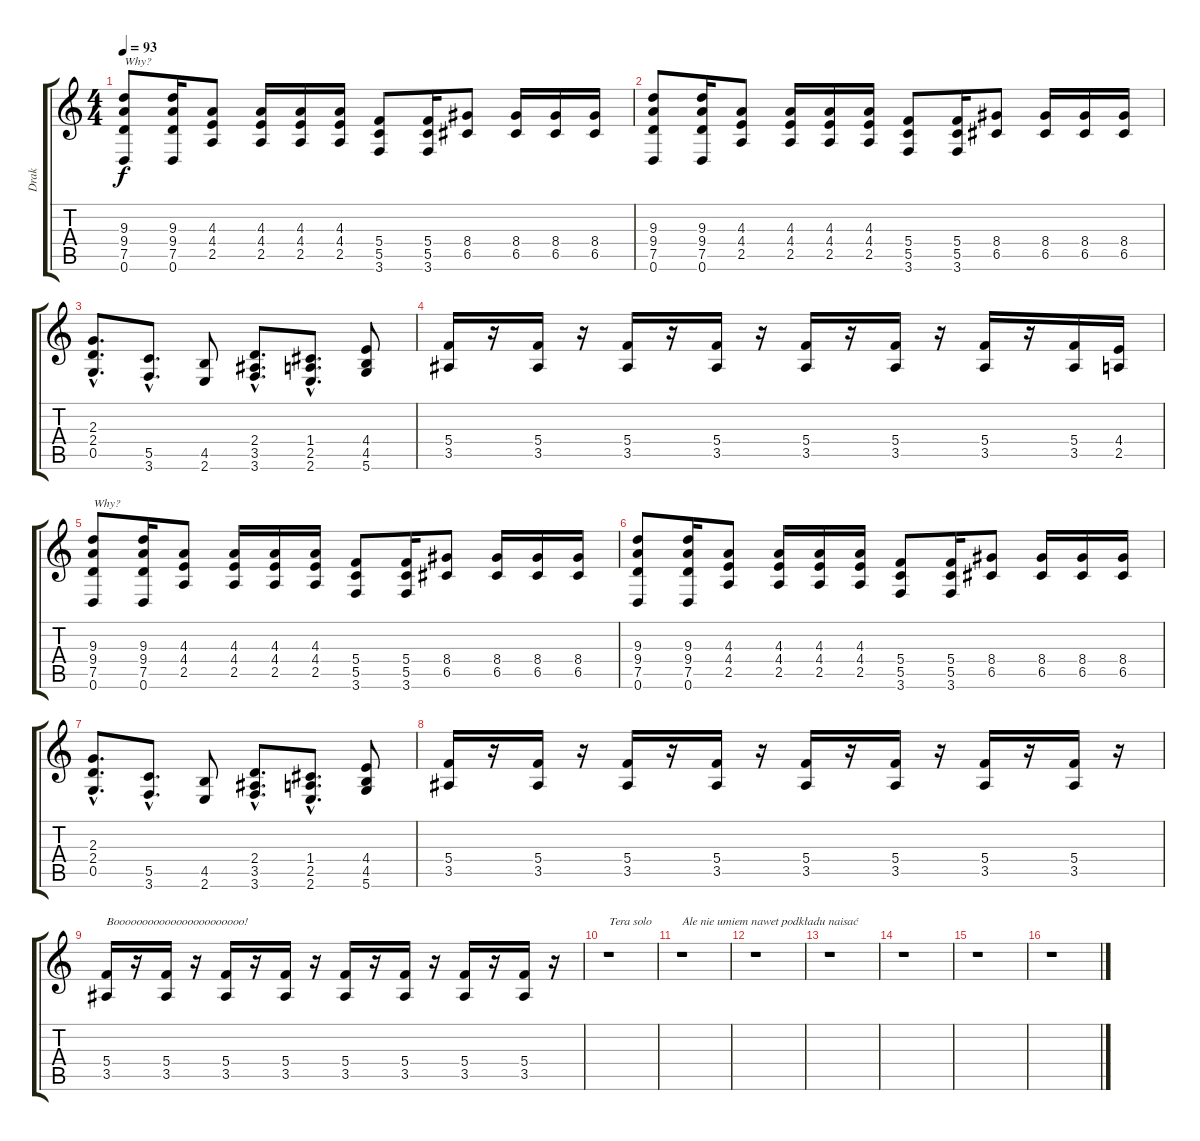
\track ("Drak" "Drak") {instrument distortionguitar}
\staff {score tabs}
\tuning (D4 A3 F3 C3 G2 D2) {hide}
\ts (4 4)
\tempo 93
\clef g2
\ks c
(9.3 9.4 7.5 0.6).8{txt "Why?" dy f} (9.3 9.4 7.5 0.6).16 (4.3 4.4 2.5).8 (4.3 4.4 2.5).16 (4.3 4.4 2.5).16 (4.3 4.4 2.5).16 (5.4 5.5 3.6).8 (5.4 5.5 3.6).16 (8.4 6.5).8 (8.4 6.5).16 (8.4 6.5).16 (8.4 6.5).16 |
(9.3 9.4 7.5 0.6).8 (9.3 9.4 7.5 0.6).16 (4.3 4.4 2.5).8 (4.3 4.4 2.5).16 (4.3 4.4 2.5).16 (4.3 4.4 2.5).16 (5.4 5.5 3.6).8 (5.4 5.5 3.6).16 (8.4 6.5).8 (8.4 6.5).16 (8.4 6.5).16 (8.4 6.5).16 |
(2.3{hac} 2.4{hac} 0.5{hac}).8{d} (5.5{hac} 3.6{hac}).8{d} (4.5 2.6).8 (2.4{hac} 3.5{hac} 3.6{hac}).8{d} (1.4{hac} 2.5{hac} 2.6{hac}).8{d} (4.4 4.5 5.6).8 |
(5.4 3.5).16 r.16 (5.4 3.5).16 r.16 (5.4 3.5).16 r.16 (5.4 3.5).16 r.16 (5.4 3.5).16 r.16 (5.4 3.5).16 r.16 (5.4 3.5).16 r.16 (5.4 3.5).16 (4.4 2.5).16 |
(9.3 9.4 7.5 0.6).8{txt "Why?"} (9.3 9.4 7.5 0.6).16 (4.3 4.4 2.5).8 (4.3 4.4 2.5).16 (4.3 4.4 2.5).16 (4.3 4.4 2.5).16 (5.4 5.5 3.6).8 (5.4 5.5 3.6).16 (8.4 6.5).8 (8.4 6.5).16 (8.4 6.5).16 (8.4 6.5).16 |
(9.3 9.4 7.5 0.6).8 (9.3 9.4 7.5 0.6).16 (4.3 4.4 2.5).8 (4.3 4.4 2.5).16 (4.3 4.4 2.5).16 (4.3 4.4 2.5).16 (5.4 5.5 3.6).8 (5.4 5.5 3.6).16 (8.4 6.5).8 (8.4 6.5).16 (8.4 6.5).16 (8.4 6.5).16 |
(2.3{hac} 2.4{hac} 0.5{hac}).8{d} (5.5{hac} 3.6{hac}).8{d} (4.5 2.6).8 (2.4{hac} 3.5{hac} 3.6{hac}).8{d} (1.4{hac} 2.5{hac} 2.6{hac}).8{d} (4.4 4.5 5.6).8 |
(5.4 3.5).16 r.16 (5.4 3.5).16 r.16 (5.4 3.5).16 r.16 (5.4 3.5).16 r.16 (5.4 3.5).16 r.16 (5.4 3.5).16 r.16 (5.4 3.5).16 r.16 (5.4 3.5).16 r.16 |
(5.4 3.5).16{txt "Booooooooooooooooooooooo!"} r.16 (5.4 3.5).16 r.16 (5.4 3.5).16 r.16 (5.4 3.5).16 r.16 (5.4 3.5).16 r.16 (5.4 3.5).16 r.16 (5.4 3.5).16 r.16 (5.4 3.5).16 r.16 |
r.1{txt "Tera solo"} |
r.1{txt "Ale nie umiem nawet podkładu naisać"} |
r.1 |
r.1 |
r.1 |
r.1 |
r.1
